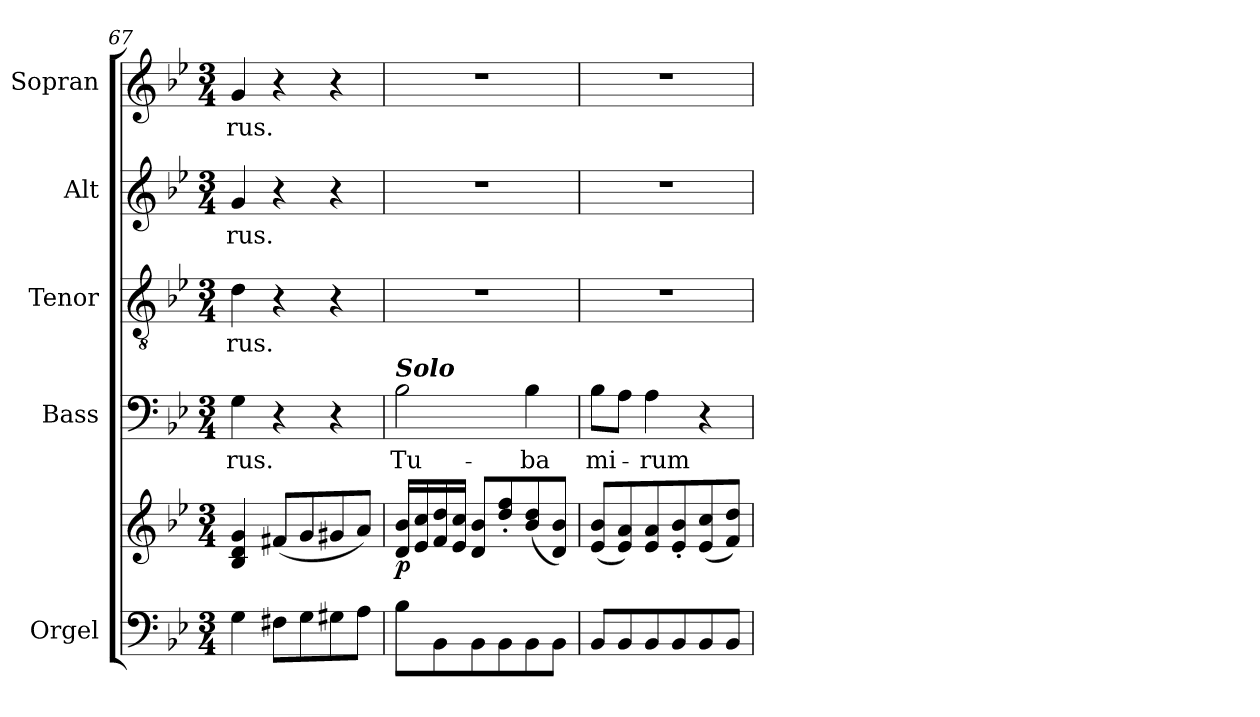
**kern	**kern	**dynam	**kern	**text	**kern	**text	**kern	**text	**kern	**text
*part5	*part5	*part5	*part4	*part4	*part3	*part3	*part2	*part2	*part1	*part1
*staff6	*staff5	*staff5/6	*staff4	*staff4	*staff3	*staff3	*staff2	*staff2	*staff1	*staff1
*I"Orgel	*	*	*I"Bass	*	*I"Tenor	*	*I"Alt	*	*I"Sopran	*
*I'Org.	*	*	*I'B.	*	*I'T.	*	*I'A.	*	*I'S.	*
*clefF4	*clefG2	*	*clefF4	*	*clefGv2	*	*clefG2	*	*clefG2	*
*k[b-e-]	*k[b-e-]	*	*k[b-e-]	*	*k[b-e-]	*	*k[b-e-]	*	*k[b-e-]	*
*B-:	*B-:	*	*B-:	*	*B-:	*	*B-:	*	*B-:	*
*M3/4	*M3/4	*	*M3/4	*	*M3/4	*	*M3/4	*	*M3/4	*
=67	=67	=67	=67	=67	=67	=67	=67	=67	=67	=67
!	!	!	!	!LO:LY:b	!	!LO:LY:b	!	!LO:LY:b	!	!LO:LY:b
4G\	4B-/ 4d/ 4g/	.	4G\	-rus.	4d\	-rus.	4g/	-rus.	4g/	-rus.
8F#X\L	(<8f#X/L	.	4r	.	4r	.	4r	.	4r	.
8G\	8g/	.	.	.	.	.	.	.	.	.
8G#X\	8g#X/	.	4r	.	4r	.	4r	.	4r	.
8A\J	8a/J)	.	.	.	.	.	.	.	.	.
!!LO:LB:g=z
=68	=68	=68	=68	=68	=68	=68	=68	=68	=68	=68
!	!	!	!LO:TX:a:Bi:t=Solo	!	!	!	!	!	!	!
!	!	!LO:DY:b	!	!LO:LY:b	!	!	!	!	!	!
8B-\L	16d/ 16b-/LL	p	2B-\	Tu-	2.r	.	2.r	.	2.r	.
.	16e-/ 16cc/	.	.	.	.	.	.	.	.	.
8BB-\	16f/ 16dd/	.	.	.	.	.	.	.	.	.
.	16e-/ 16cc/JJ	.	.	.	.	.	.	.	.	.
8BB-\	8d/ 8b-/L	.	.	.	.	.	.	.	.	.
8BB-\	8dd/'< 8ff/'<	.	.	.	.	.	.	.	.	.
!	!	!	!	!LO:LY:b	!	!	!	!	!	!
8BB-\	(<8b-/ 8dd/	.	4B-\	-ba	.	.	.	.	.	.
8BB-\J	8d/ 8b-/J)	.	.	.	.	.	.	.	.	.
=69	=69	=69	=69	=69	=69	=69	=69	=69	=69	=69
!	!	!	!	!LO:LY:b	!	!	!	!	!	!
8BB-/L	(<8e-/ 8b-/L	.	8B-\L	mi-	2.r	.	2.r	.	2.r	.
8BB-/	8e-/ 8a/)	.	8A\J	.	.	.	.	.	.	.
!	!	!	!	!LO:LY:b	!	!	!	!	!	!
8BB-/	8e-/ 8a/	.	4A\	-rum	.	.	.	.	.	.
8BB-/	8e-/'< 8b-/'<	.	.	.	.	.	.	.	.	.
8BB-/	(<8e-/ 8cc/	.	4r	.	.	.	.	.	.	.
8BB-/J	8f/ 8dd/J)	.	.	.	.	.	.	.	.	.
=	=	=	=	=	=	=	=	=	=	=
*-	*-	*-	*-	*-	*-	*-	*-	*-	*-	*-
